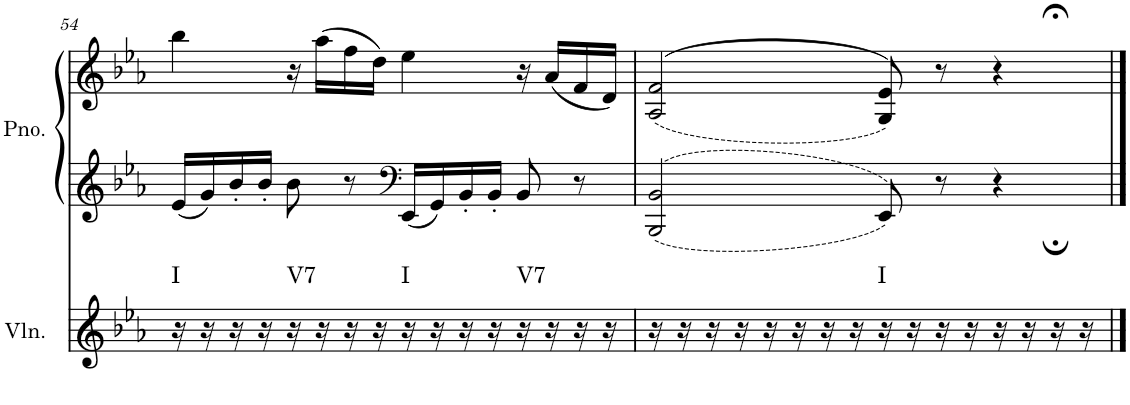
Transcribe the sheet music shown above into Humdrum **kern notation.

**kern	**harte	**kern	**kern
*part2	*part2	*part1	*part1
*staff3	*	*staff2	*staff1
*I"Violin	*	*I"Piano, Piano right	*
*I'Vln.	*	*I'Pno.	*
!!LO:PB:g=z
*clefG2	*	*clefG2	*clefG2
*k[b-e-a-]	*	*k[b-e-a-]	*k[b-e-a-]
*M4/4	*	*M4/4	*M4/4
=54	=54	=54	=54
!	!LO:H:kt=I	!	!
16r	N	16e-/LL	4bb-\
16r	.	16g/	.
16r	.	16b-'/	.
16r	.	16b-'/JJ	.
!	!LO:H:kt=V7	!	!
16r	N	8b-\	16r
16r	.	.	(16aa-\LL
16r	.	8r	16ff\
16r	.	.	16dd\JJ)
*	*	*clefF4	*
!	!LO:H:kt=I	!	!
16r	N	16EE-/LL	4ee-\
16r	.	16GG/	.
16r	.	16BB-'/	.
16r	.	16BB-'/JJ	.
!	!LO:H:kt=V7	!	!
16r	N	8BB-/	16r
16r	.	.	(16a-/LL
16r	.	8r	16f/
16r	.	.	16d/JJ)
=55	=55	=55	=55
16r	.	2BBB-/ 2BB-/	(>(2A-/ 2f/
16r	.	.	.
16r	.	.	.
16r	.	.	.
16r	.	.	.
16r	.	.	.
16r	.	.	.
16r	.	.	.
!	!LO:H:kt=I	!	!
16r	N	8EE-/	8G/ 8e-/))
16r	.	.	.
16r	.	8r	8r
16r	.	.	.
16r	.	4r;	4r;<
16r	.	.	.
16r	.	.	.
16r	.	.	.
==	==	==	==
*-	*-	*-	*-
